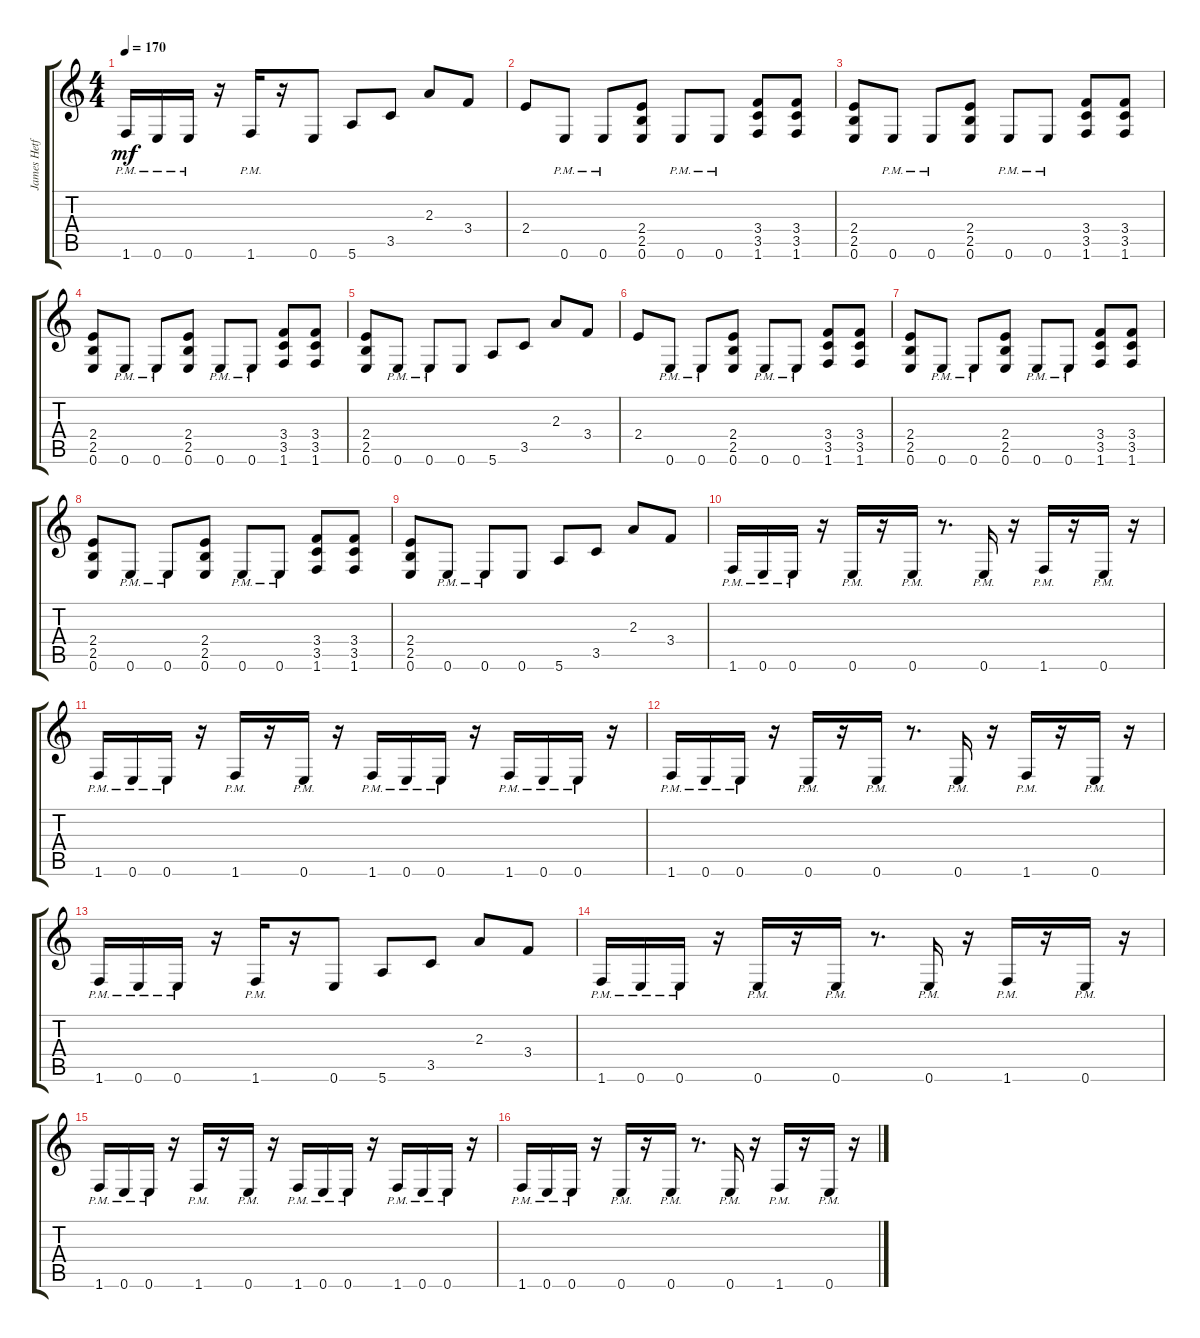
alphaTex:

\track ("James Hetfiel " "James Hetf") {instrument distortionguitar}
\staff {score tabs}
\tuning (E4 B3 G3 D3 A2 E2) {hide}
\ts (4 4)
\tempo 170
\clef g2
\ks c
1.6{pm}.16{dy mf} 0.6{pm}.16 0.6{pm}.16 r.16 1.6{pm}.16 r.16 0.6.8 5.6.8 3.5.8 2.3.8 3.4.8 |
2.4.8 0.6{pm}.8 0.6{pm}.8 (2.4 2.5 0.6).8 0.6{pm}.8 0.6{pm}.8 (3.4 3.5 1.6).8 (3.4 3.5 1.6).8 |
(2.4 2.5 0.6).8 0.6{pm}.8 0.6{pm}.8 (2.4 2.5 0.6).8 0.6{pm}.8 0.6{pm}.8 (3.4 3.5 1.6).8 (3.4 3.5 1.6).8 |
(2.4 2.5 0.6).8 0.6{pm}.8 0.6{pm}.8 (2.4 2.5 0.6).8 0.6{pm}.8 0.6{pm}.8 (3.4 3.5 1.6).8 (3.4 3.5 1.6).8 |
(2.4 2.5 0.6).8 0.6{pm}.8 0.6{pm}.8 0.6.8 5.6.8 3.5.8 2.3.8 3.4.8 |
2.4.8 0.6{pm}.8 0.6{pm}.8 (2.4 2.5 0.6).8 0.6{pm}.8 0.6{pm}.8 (3.4 3.5 1.6).8 (3.4 3.5 1.6).8 |
(2.4 2.5 0.6).8 0.6{pm}.8 0.6{pm}.8 (2.4 2.5 0.6).8 0.6{pm}.8 0.6{pm}.8 (3.4 3.5 1.6).8 (3.4 3.5 1.6).8 |
(2.4 2.5 0.6).8 0.6{pm}.8 0.6{pm}.8 (2.4 2.5 0.6).8 0.6{pm}.8 0.6{pm}.8 (3.4 3.5 1.6).8 (3.4 3.5 1.6).8 |
(2.4 2.5 0.6).8 0.6{pm}.8 0.6{pm}.8 0.6.8 5.6.8 3.5.8 2.3.8 3.4.8 |
1.6{pm}.16 0.6{pm}.16 0.6{pm}.16 r.16 0.6{pm}.16 r.16 0.6{pm}.16 r.8{d} 0.6{pm}.16 r.16 1.6{pm}.16 r.16 0.6{pm}.16 r.16 |
1.6{pm}.16 0.6{pm}.16 0.6{pm}.16 r.16 1.6{pm}.16 r.16 0.6{pm}.16 r.16 1.6{pm}.16 0.6{pm}.16 0.6{pm}.16 r.16 1.6{pm}.16 0.6{pm}.16 0.6{pm}.16 r.16 |
1.6{pm}.16 0.6{pm}.16 0.6{pm}.16 r.16 0.6{pm}.16 r.16 0.6{pm}.16 r.8{d} 0.6{pm}.16 r.16 1.6{pm}.16 r.16 0.6{pm}.16 r.16 |
1.6{pm}.16 0.6{pm}.16 0.6{pm}.16 r.16 1.6{pm}.16 r.16 0.6.8 5.6.8 3.5.8 2.3.8 3.4.8 |
1.6{pm}.16 0.6{pm}.16 0.6{pm}.16 r.16 0.6{pm}.16 r.16 0.6{pm}.16 r.8{d} 0.6{pm}.16 r.16 1.6{pm}.16 r.16 0.6{pm}.16 r.16 |
1.6{pm}.16 0.6{pm}.16 0.6{pm}.16 r.16 1.6{pm}.16 r.16 0.6{pm}.16 r.16 1.6{pm}.16 0.6{pm}.16 0.6{pm}.16 r.16 1.6{pm}.16 0.6{pm}.16 0.6{pm}.16 r.16 |
1.6{pm}.16 0.6{pm}.16 0.6{pm}.16 r.16 0.6{pm}.16 r.16 0.6{pm}.16 r.8{d} 0.6{pm}.16 r.16 1.6{pm}.16 r.16 0.6{pm}.16 r.16
